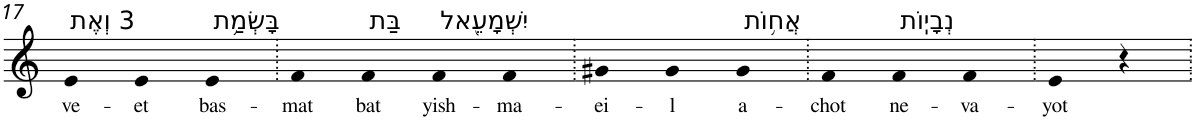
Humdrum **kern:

**kern	**text
*part1	*part1
*staff1	*staff1
*I"Piano	*
*I'Pno	*
!!LO:PB:g=z
*clefG2	*
*k[]	*
=17	=17
!LO:TX:a:t=3 וְאֶת	!
!	!LO:LY:b
4e	ve-
!	!LO:LY:b
4e	-et
!LO:TX:a:t=בָּשְׂמַ֥ת	!
!	!LO:LY:b
4e	bas-
=18.	=18.
!	!LO:LY:b
4f	-mat
!LO:TX:a:t=בַּת	!
!	!LO:LY:b
4f	bat
!LO:TX:a:t=יִשְׁמָעֵ֖אל	!
!	!LO:LY:b
4f	yish-
!	!LO:LY:b
4f	-ma-
=19.	=19.
!	!LO:LY:b
4g#X	-ei-
!	!LO:LY:b
4g#	-l
!LO:TX:a:t=אֲח֥וֹת	!
!	!LO:LY:b
4g#	a-
=20.	=20.
!	!LO:LY:b
4f	-chot
!LO:TX:a:t=נְבָיֽוֹת	!
!	!LO:LY:b
4f	ne-
!	!LO:LY:b
4f	-va-
=21.	=21.
!	!LO:LY:b
4e	-yot
4r	.
=.	=.
*-	*-
